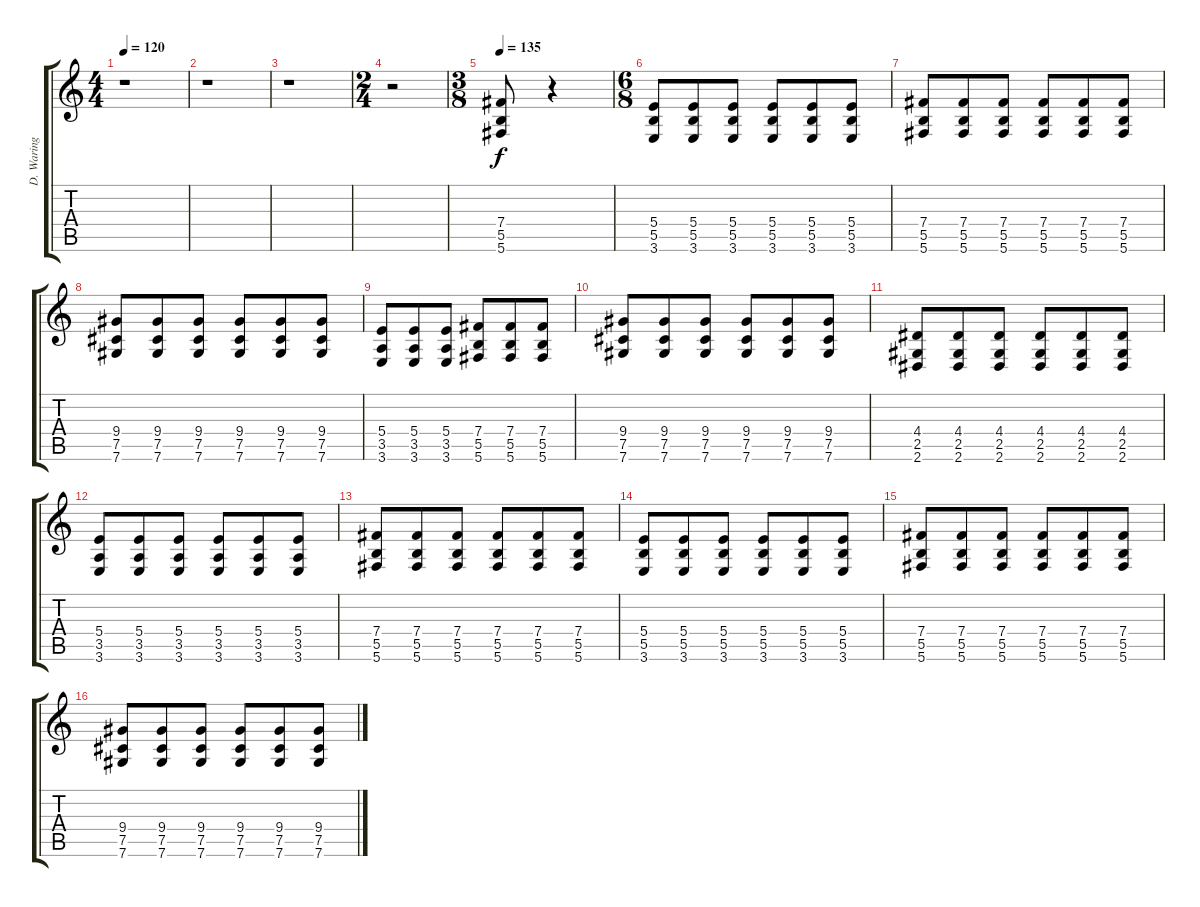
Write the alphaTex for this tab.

\track ("D. Waring Gtr." "D. Waring ") {instrument distortionguitar}
\staff {score tabs}
\tuning (Db4 Ab3 E3 B2 Gb2 Db2) {hide}
\ts (4 4)
\tempo 120
\clef g2
\ks c
r.1{dy f} |
r.1 |
r.1 |
\ts (2 4)
r.2 |
\ts (3 8)
\tempo 135
(7.4 5.5 5.6).8 r.4 |
\ts (6 8)
(5.4 5.5 3.6).8 (5.4 5.5 3.6).8 (5.4 5.5 3.6).8 (5.4 5.5 3.6).8 (5.4 5.5 3.6).8 (5.4 5.5 3.6).8 |
(7.4 5.5 5.6).8 (7.4 5.5 5.6).8 (7.4 5.5 5.6).8 (7.4 5.5 5.6).8 (7.4 5.5 5.6).8 (7.4 5.5 5.6).8 |
(9.4 7.5 7.6).8 (9.4 7.5 7.6).8 (9.4 7.5 7.6).8 (9.4 7.5 7.6).8 (9.4 7.5 7.6).8 (9.4 7.5 7.6).8 |
(5.4 3.5 3.6).8 (5.4 3.5 3.6).8 (5.4 3.5 3.6).8 (7.4 5.5 5.6).8 (7.4 5.5 5.6).8 (7.4 5.5 5.6).8 |
(9.4 7.5 7.6).8 (9.4 7.5 7.6).8 (9.4 7.5 7.6).8 (9.4 7.5 7.6).8 (9.4 7.5 7.6).8 (9.4 7.5 7.6).8 |
(4.4 2.5 2.6).8 (4.4 2.5 2.6).8 (4.4 2.5 2.6).8 (4.4 2.5 2.6).8 (4.4 2.5 2.6).8 (4.4 2.5 2.6).8 |
(5.4 3.5 3.6).8 (5.4 3.5 3.6).8 (5.4 3.5 3.6).8 (5.4 3.5 3.6).8 (5.4 3.5 3.6).8 (5.4 3.5 3.6).8 |
(7.4 5.5 5.6).8 (7.4 5.5 5.6).8 (7.4 5.5 5.6).8 (7.4 5.5 5.6).8 (7.4 5.5 5.6).8 (7.4 5.5 5.6).8 |
(5.4 5.5 3.6).8 (5.4 5.5 3.6).8 (5.4 5.5 3.6).8 (5.4 5.5 3.6).8 (5.4 5.5 3.6).8 (5.4 5.5 3.6).8 |
(7.4 5.5 5.6).8 (7.4 5.5 5.6).8 (7.4 5.5 5.6).8 (7.4 5.5 5.6).8 (7.4 5.5 5.6).8 (7.4 5.5 5.6).8 |
(9.4 7.5 7.6).8 (9.4 7.5 7.6).8 (9.4 7.5 7.6).8 (9.4 7.5 7.6).8 (9.4 7.5 7.6).8 (9.4 7.5 7.6).8
